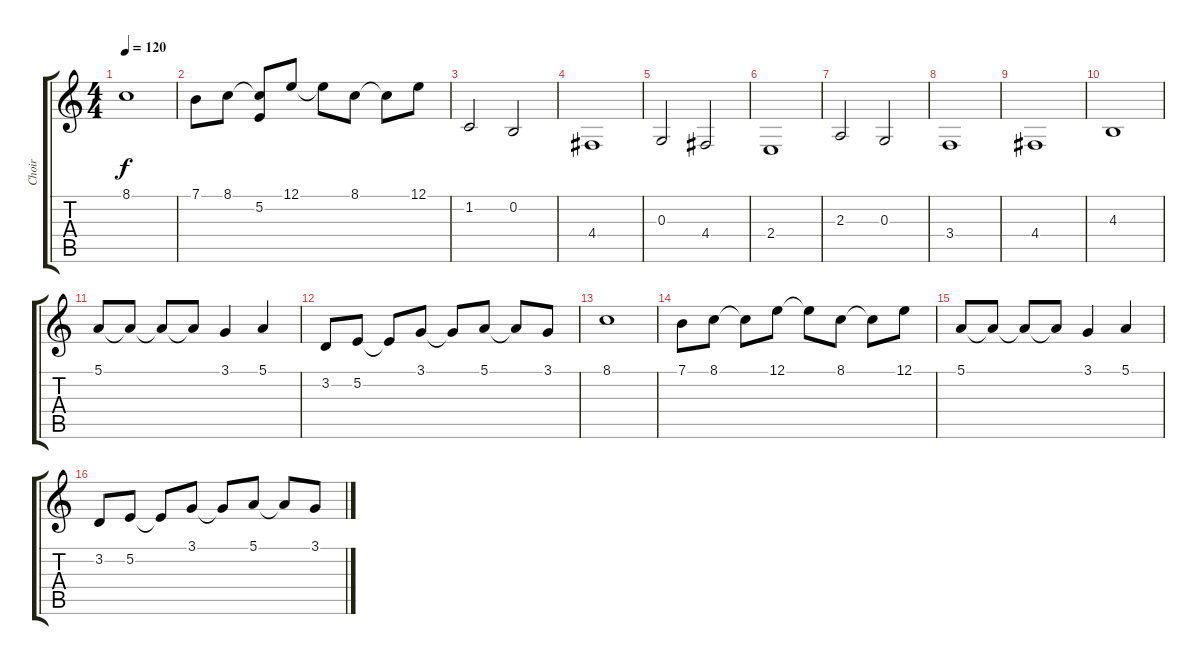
\track ("Choir" "Choir") {instrument pad4choir}
\staff {score tabs}
\tuning (E4 B3 G3 D3 A2 E2) {hide}
\ts (4 4)
\tempo 120
\clef g2
\ks c
8.1.1{dy f} |
7.1.8 8.1.8 (8.1{t} 5.2{t}).8 12.1.8 12.1{t}.8 8.1.8 8.1{t}.8 12.1.8 |
1.2.2 0.2.2 |
4.4.1 |
0.3.2 4.4.2 |
2.4.1 |
2.3.2 0.3.2 |
3.4.1 |
4.4.1 |
4.3.1 |
5.1.8 5.1{t}.8 5.1{t}.8 5.1{t}.8 3.1.4 5.1.4 |
3.2.8 5.2.8 5.2{t}.8 3.1.8 3.1{t}.8 5.1.8 5.1{t}.8 3.1.8 |
8.1.1 |
7.1.8 8.1.8 8.1{t}.8 12.1.8 12.1{t}.8 8.1.8 8.1{t}.8 12.1.8 |
5.1.8 5.1{t}.8 5.1{t}.8 5.1{t}.8 3.1.4 5.1.4 |
3.2.8 5.2.8 5.2{t}.8 3.1.8 3.1{t}.8 5.1.8 5.1{t}.8 3.1.8
